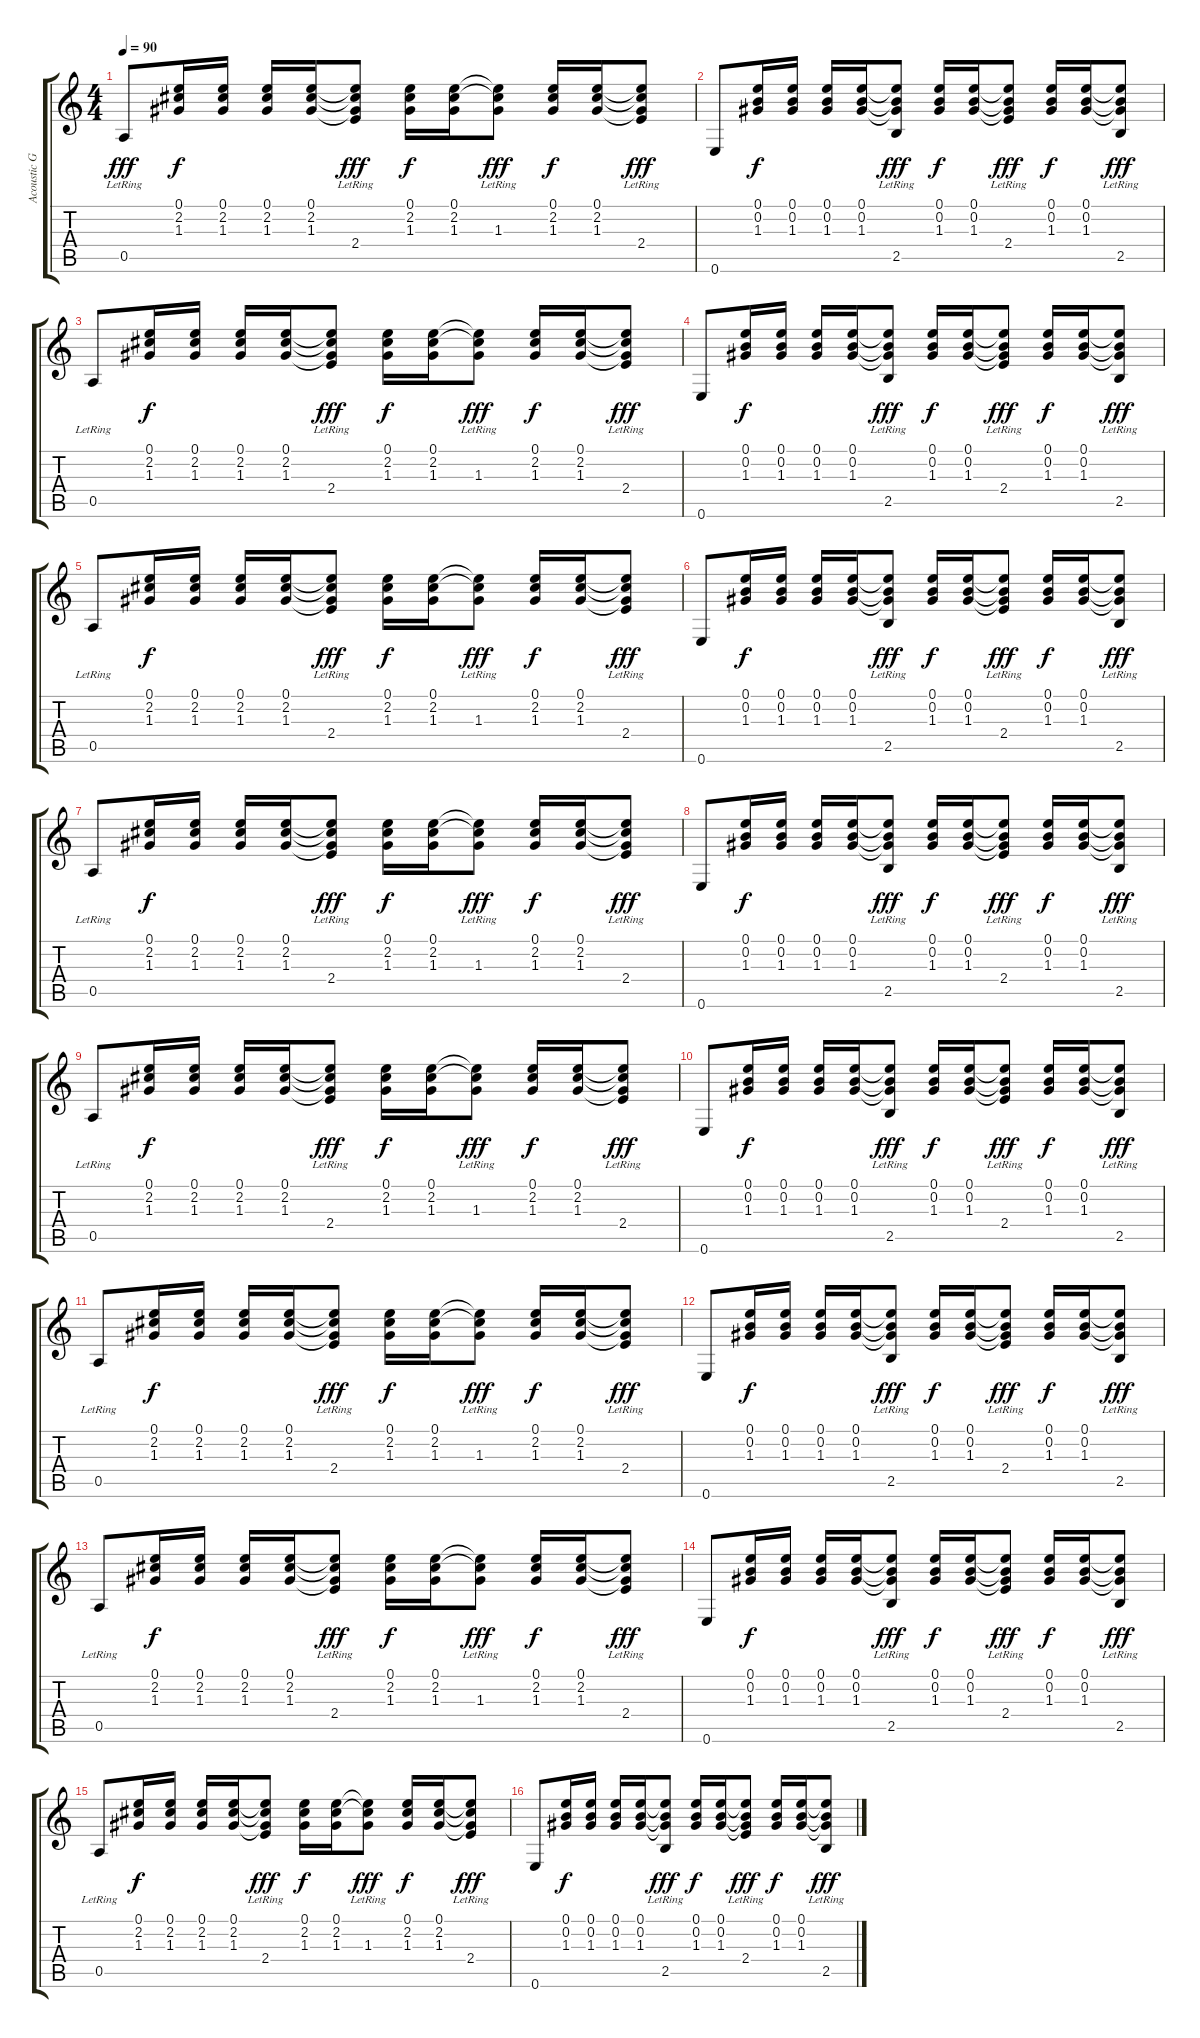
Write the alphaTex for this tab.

\track ("Acoustic Guitar" "Acoustic G") {instrument acousticguitarsteel}
\staff {score tabs}
\tuning (E4 B3 G3 D3 A2 E2) {hide}
\ts (4 4)
\tempo 90
\clef g2
\ks c
0.5{lr}.8{dy fff} (0.1 2.2 1.3).16{dy f} (0.1 2.2 1.3).16 (0.1 2.2 1.3).16 (0.1 2.2 1.3).16 (0.1{t} 2.2{t} 1.3{t} 2.4{lr}).8{dy fff} (0.1 2.2 1.3).16{dy f} (0.1 2.2 1.3).16 (0.1{t} 2.2{t} 1.3{lr}).8{dy fff} (0.1 2.2 1.3).16{dy f} (0.1 2.2 1.3).16 (0.1{t} 2.2{t} 1.3{t} 2.4{lr}).8{dy fff} |
0.6.8 (0.1 0.2 1.3).16{dy f} (0.1 0.2 1.3).16 (0.1 0.2 1.3).16 (0.1 0.2 1.3).16 (0.1{t} 0.2{t} 1.3{t} 2.5{lr}).8{dy fff} (0.1 0.2 1.3).16{dy f} (0.1 0.2 1.3).16 (0.1{t} 0.2{t} 1.3{t} 2.4{lr}).8{dy fff} (0.1 0.2 1.3).16{dy f} (0.1 0.2 1.3).16 (0.1{t} 0.2{t} 1.3{t} 2.5{lr}).8{dy fff} |
0.5{lr}.8 (0.1 2.2 1.3).16{dy f} (0.1 2.2 1.3).16 (0.1 2.2 1.3).16 (0.1 2.2 1.3).16 (0.1{t} 2.2{t} 1.3{t} 2.4{lr}).8{dy fff} (0.1 2.2 1.3).16{dy f} (0.1 2.2 1.3).16 (0.1{t} 2.2{t} 1.3{lr}).8{dy fff} (0.1 2.2 1.3).16{dy f} (0.1 2.2 1.3).16 (0.1{t} 2.2{t} 1.3{t} 2.4{lr}).8{dy fff} |
0.6.8 (0.1 0.2 1.3).16{dy f} (0.1 0.2 1.3).16 (0.1 0.2 1.3).16 (0.1 0.2 1.3).16 (0.1{t} 0.2{t} 1.3{t} 2.5{lr}).8{dy fff} (0.1 0.2 1.3).16{dy f} (0.1 0.2 1.3).16 (0.1{t} 0.2{t} 1.3{t} 2.4{lr}).8{dy fff} (0.1 0.2 1.3).16{dy f} (0.1 0.2 1.3).16 (0.1{t} 0.2{t} 1.3{t} 2.5{lr}).8{dy fff} |
0.5{lr}.8 (0.1 2.2 1.3).16{dy f} (0.1 2.2 1.3).16 (0.1 2.2 1.3).16 (0.1 2.2 1.3).16 (0.1{t} 2.2{t} 1.3{t} 2.4{lr}).8{dy fff} (0.1 2.2 1.3).16{dy f} (0.1 2.2 1.3).16 (0.1{t} 2.2{t} 1.3{lr}).8{dy fff} (0.1 2.2 1.3).16{dy f} (0.1 2.2 1.3).16 (0.1{t} 2.2{t} 1.3{t} 2.4{lr}).8{dy fff} |
0.6.8 (0.1 0.2 1.3).16{dy f} (0.1 0.2 1.3).16 (0.1 0.2 1.3).16 (0.1 0.2 1.3).16 (0.1{t} 0.2{t} 1.3{t} 2.5{lr}).8{dy fff} (0.1 0.2 1.3).16{dy f} (0.1 0.2 1.3).16 (0.1{t} 0.2{t} 1.3{t} 2.4{lr}).8{dy fff} (0.1 0.2 1.3).16{dy f} (0.1 0.2 1.3).16 (0.1{t} 0.2{t} 1.3{t} 2.5{lr}).8{dy fff} |
0.5{lr}.8 (0.1 2.2 1.3).16{dy f} (0.1 2.2 1.3).16 (0.1 2.2 1.3).16 (0.1 2.2 1.3).16 (0.1{t} 2.2{t} 1.3{t} 2.4{lr}).8{dy fff} (0.1 2.2 1.3).16{dy f} (0.1 2.2 1.3).16 (0.1{t} 2.2{t} 1.3{lr}).8{dy fff} (0.1 2.2 1.3).16{dy f} (0.1 2.2 1.3).16 (0.1{t} 2.2{t} 1.3{t} 2.4{lr}).8{dy fff} |
0.6.8 (0.1 0.2 1.3).16{dy f} (0.1 0.2 1.3).16 (0.1 0.2 1.3).16 (0.1 0.2 1.3).16 (0.1{t} 0.2{t} 1.3{t} 2.5{lr}).8{dy fff} (0.1 0.2 1.3).16{dy f} (0.1 0.2 1.3).16 (0.1{t} 0.2{t} 1.3{t} 2.4{lr}).8{dy fff} (0.1 0.2 1.3).16{dy f} (0.1 0.2 1.3).16 (0.1{t} 0.2{t} 1.3{t} 2.5{lr}).8{dy fff} |
0.5{lr}.8 (0.1 2.2 1.3).16{dy f} (0.1 2.2 1.3).16 (0.1 2.2 1.3).16 (0.1 2.2 1.3).16 (0.1{t} 2.2{t} 1.3{t} 2.4{lr}).8{dy fff} (0.1 2.2 1.3).16{dy f} (0.1 2.2 1.3).16 (0.1{t} 2.2{t} 1.3{lr}).8{dy fff} (0.1 2.2 1.3).16{dy f} (0.1 2.2 1.3).16 (0.1{t} 2.2{t} 1.3{t} 2.4{lr}).8{dy fff} |
0.6.8 (0.1 0.2 1.3).16{dy f} (0.1 0.2 1.3).16 (0.1 0.2 1.3).16 (0.1 0.2 1.3).16 (0.1{t} 0.2{t} 1.3{t} 2.5{lr}).8{dy fff} (0.1 0.2 1.3).16{dy f} (0.1 0.2 1.3).16 (0.1{t} 0.2{t} 1.3{t} 2.4{lr}).8{dy fff} (0.1 0.2 1.3).16{dy f} (0.1 0.2 1.3).16 (0.1{t} 0.2{t} 1.3{t} 2.5{lr}).8{dy fff} |
0.5{lr}.8 (0.1 2.2 1.3).16{dy f} (0.1 2.2 1.3).16 (0.1 2.2 1.3).16 (0.1 2.2 1.3).16 (0.1{t} 2.2{t} 1.3{t} 2.4{lr}).8{dy fff} (0.1 2.2 1.3).16{dy f} (0.1 2.2 1.3).16 (0.1{t} 2.2{t} 1.3{lr}).8{dy fff} (0.1 2.2 1.3).16{dy f} (0.1 2.2 1.3).16 (0.1{t} 2.2{t} 1.3{t} 2.4{lr}).8{dy fff} |
0.6.8 (0.1 0.2 1.3).16{dy f} (0.1 0.2 1.3).16 (0.1 0.2 1.3).16 (0.1 0.2 1.3).16 (0.1{t} 0.2{t} 1.3{t} 2.5{lr}).8{dy fff} (0.1 0.2 1.3).16{dy f} (0.1 0.2 1.3).16 (0.1{t} 0.2{t} 1.3{t} 2.4{lr}).8{dy fff} (0.1 0.2 1.3).16{dy f} (0.1 0.2 1.3).16 (0.1{t} 0.2{t} 1.3{t} 2.5{lr}).8{dy fff} |
0.5{lr}.8 (0.1 2.2 1.3).16{dy f} (0.1 2.2 1.3).16 (0.1 2.2 1.3).16 (0.1 2.2 1.3).16 (0.1{t} 2.2{t} 1.3{t} 2.4{lr}).8{dy fff} (0.1 2.2 1.3).16{dy f} (0.1 2.2 1.3).16 (0.1{t} 2.2{t} 1.3{lr}).8{dy fff} (0.1 2.2 1.3).16{dy f} (0.1 2.2 1.3).16 (0.1{t} 2.2{t} 1.3{t} 2.4{lr}).8{dy fff} |
0.6.8 (0.1 0.2 1.3).16{dy f} (0.1 0.2 1.3).16 (0.1 0.2 1.3).16 (0.1 0.2 1.3).16 (0.1{t} 0.2{t} 1.3{t} 2.5{lr}).8{dy fff} (0.1 0.2 1.3).16{dy f} (0.1 0.2 1.3).16 (0.1{t} 0.2{t} 1.3{t} 2.4{lr}).8{dy fff} (0.1 0.2 1.3).16{dy f} (0.1 0.2 1.3).16 (0.1{t} 0.2{t} 1.3{t} 2.5{lr}).8{dy fff} |
0.5{lr}.8 (0.1 2.2 1.3).16{dy f} (0.1 2.2 1.3).16 (0.1 2.2 1.3).16 (0.1 2.2 1.3).16 (0.1{t} 2.2{t} 1.3{t} 2.4{lr}).8{dy fff} (0.1 2.2 1.3).16{dy f} (0.1 2.2 1.3).16 (0.1{t} 2.2{t} 1.3{lr}).8{dy fff} (0.1 2.2 1.3).16{dy f} (0.1 2.2 1.3).16 (0.1{t} 2.2{t} 1.3{t} 2.4{lr}).8{dy fff} |
0.6.8 (0.1 0.2 1.3).16{dy f} (0.1 0.2 1.3).16 (0.1 0.2 1.3).16 (0.1 0.2 1.3).16 (0.1{t} 0.2{t} 1.3{t} 2.5{lr}).8{dy fff} (0.1 0.2 1.3).16{dy f} (0.1 0.2 1.3).16 (0.1{t} 0.2{t} 1.3{t} 2.4{lr}).8{dy fff} (0.1 0.2 1.3).16{dy f} (0.1 0.2 1.3).16 (0.1{t} 0.2{t} 1.3{t} 2.5{lr}).8{dy fff}
